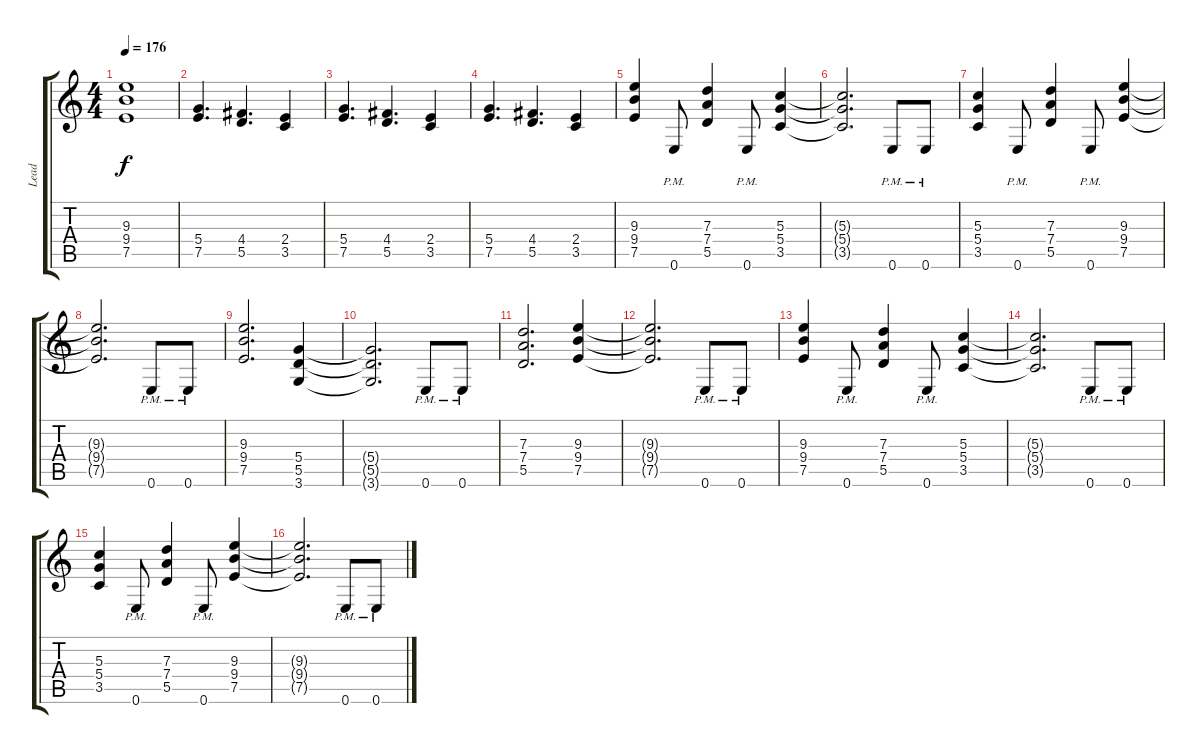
\track ("Lead" "Lead") {instrument distortionguitar}
\staff {score tabs}
\tuning (E4 B3 G3 D3 A2 E2) {hide}
\ts (4 4)
\tempo 176
\clef g2
\ks c
(9.3{t} 9.4{t} 7.5{t}).1{dy f} |
(5.4 7.5).4{d} (4.4 5.5).4{d} (2.4 3.5).4 |
(5.4 7.5).4{d} (4.4 5.5).4{d} (2.4 3.5).4 |
(5.4 7.5).4{d} (4.4 5.5).4{d} (2.4 3.5).4 |
(9.3 9.4 7.5).4 0.6{pm}.8 (7.3 7.4 5.5).4 0.6{pm}.8 (5.3 5.4 3.5).4 |
(5.3{t} 5.4{t} 3.5{t}).2{d} 0.6{pm}.8 0.6{pm}.8 |
(5.3 5.4 3.5).4 0.6{pm}.8 (7.3 7.4 5.5).4 0.6{pm}.8 (9.3 9.4 7.5).4 |
(9.3{t} 9.4{t} 7.5{t}).2{d} 0.6{pm}.8 0.6{pm}.8 |
(9.3 9.4 7.5).2{d} (5.4 5.5 3.6).4 |
(5.4{t} 5.5{t} 3.6{t}).2{d} 0.6{pm}.8 0.6{pm}.8 |
(7.3 7.4 5.5).2{d} (9.3 9.4 7.5).4 |
(9.3{t} 9.4{t} 7.5{t}).2{d} 0.6{pm}.8 0.6{pm}.8 |
(9.3 9.4 7.5).4 0.6{pm}.8 (7.3 7.4 5.5).4 0.6{pm}.8 (5.3 5.4 3.5).4 |
(5.3{t} 5.4{t} 3.5{t}).2{d} 0.6{pm}.8 0.6{pm}.8 |
(5.3 5.4 3.5).4 0.6{pm}.8 (7.3 7.4 5.5).4 0.6{pm}.8 (9.3 9.4 7.5).4 |
(9.3{t} 9.4{t} 7.5{t}).2{d} 0.6{pm}.8 0.6{pm}.8
